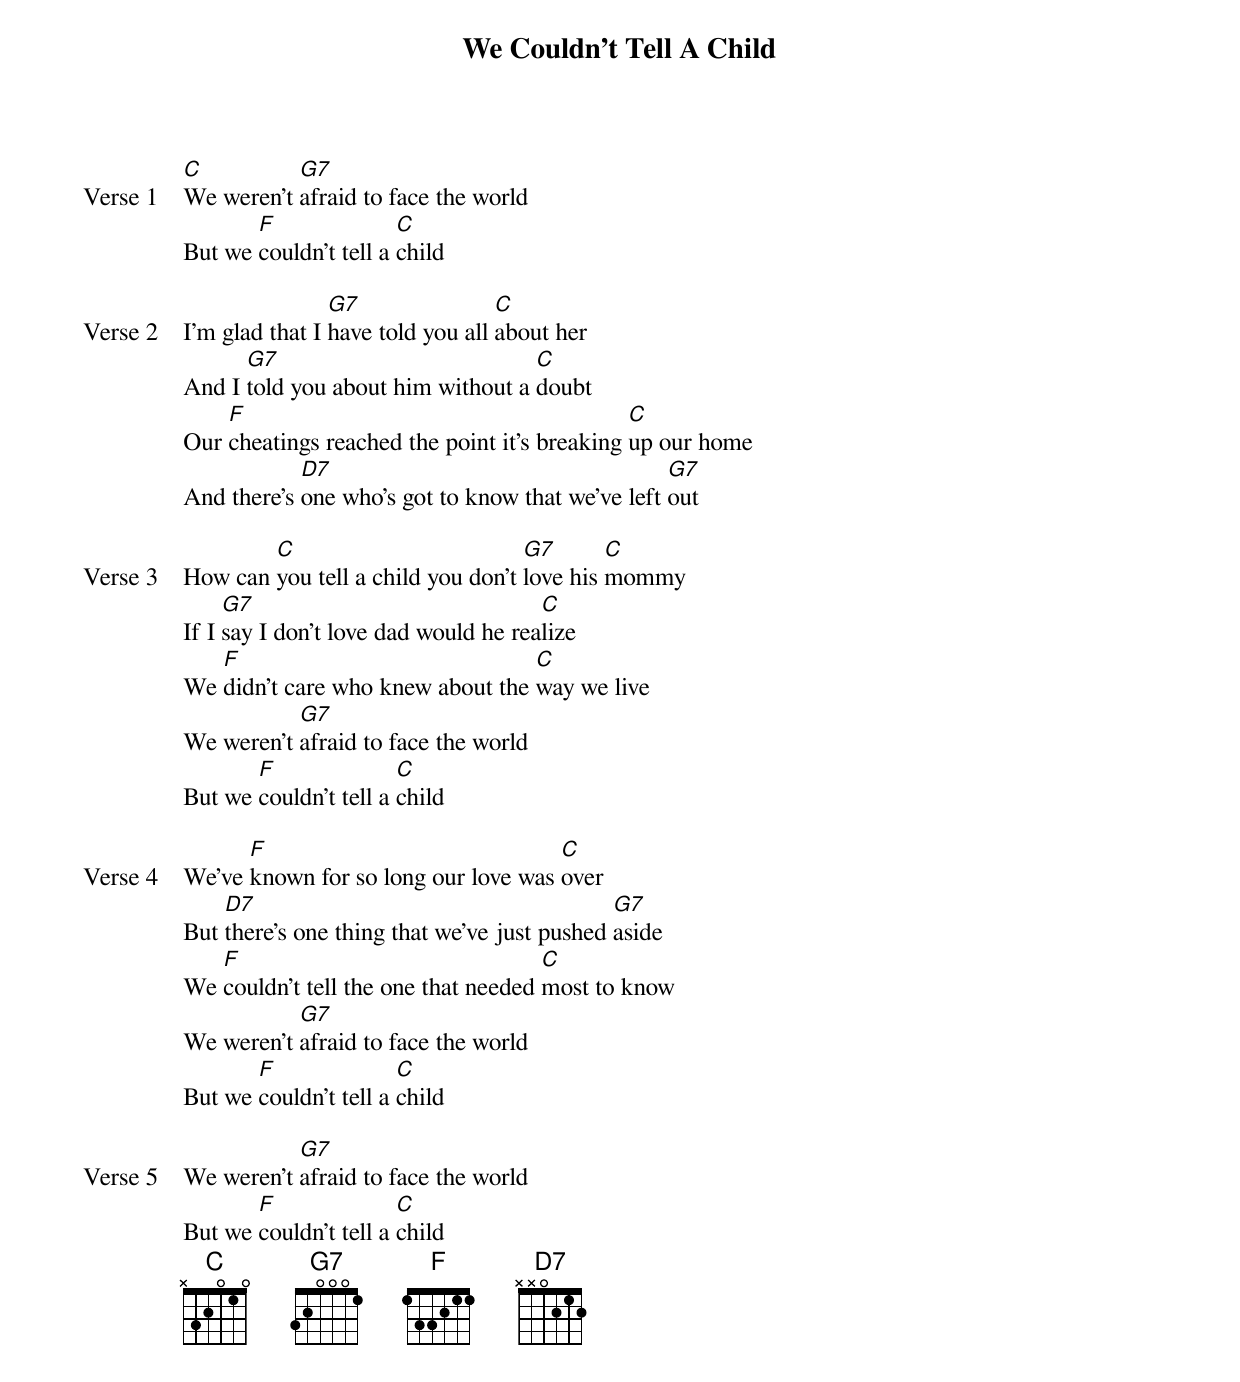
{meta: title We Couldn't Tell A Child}
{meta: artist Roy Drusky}
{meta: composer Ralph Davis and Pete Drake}

{start_of_verse: Verse 1}
[C]We weren't [G7]afraid to face the world
But we [F]couldn't tell a [C]child
{end_of_verse}

{start_of_verse: Verse 2}
I'm glad that I [G7]have told you all [C]about her
And I [G7]told you about him without a [C]doubt
Our [F]cheatings reached the point it's breaking [C]up our home
And there's [D7]one who's got to know that we've left [G7]out
{end_of_verse}

{start_of_verse: Verse 3}
How can [C]you tell a child you don't [G7]love his [C]mommy
If I [G7]say I don't love dad would he rea[C]lize
We [F]didn't care who knew about the [C]way we live
We weren't [G7]afraid to face the world
But we [F]couldn't tell a [C]child
{end_of_verse}

{start_of_verse: Verse 4}
We've [F]known for so long our love was [C]over
But [D7]there's one thing that we've just pushed [G7]aside
We [F]couldn't tell the one that needed [C]most to know
We weren't [G7]afraid to face the world
But we [F]couldn't tell a [C]child
{end_of_verse}

{start_of_verse: Verse 5}
We weren't [G7]afraid to face the world
But we [F]couldn't tell a [C]child
{end_of_verse}
